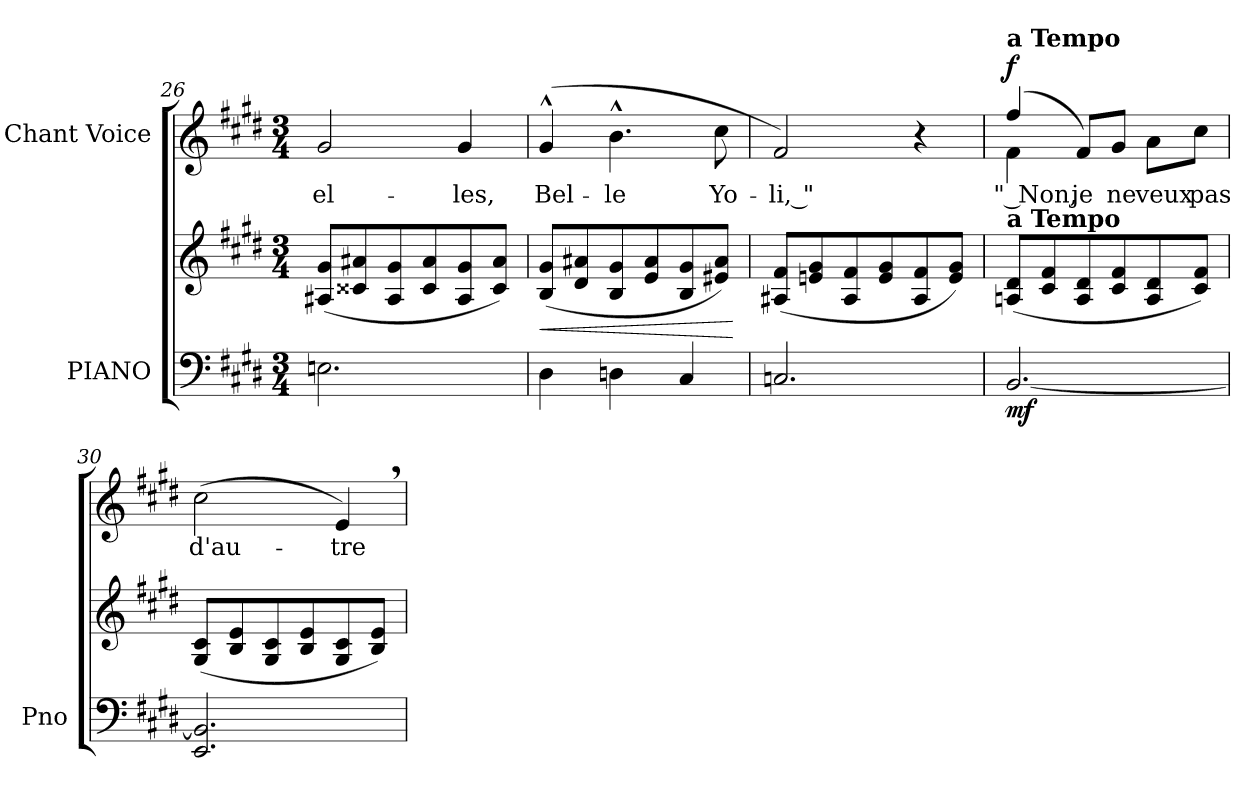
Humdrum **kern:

**kern	**kern	**dynam	**kern	**text	**dynam
*part2	*part2	*part2	*part1	*part1	*part1
*staff3	*staff2	*staff2/3	*staff1	*staff1	*staff1
*I"PIANO	*	*	*I"Chant Voice	*	*
*I'Pno	*	*	*	*	*
*clefF4	*clefG2	*	*clefG2	*	*
*k[f#c#g#d#]	*k[f#c#g#d#]	*	*k[f#c#g#d#]	*	*
*M3/4	*M3/4	*	*M3/4	*	*
=26	=26	=26	=26	=26	=26
2.En\	(8A#X/ 8g#/L	.	2g#/	el-	.
.	8c##X/ 8a#X/	.	.	.	.
.	8A#/ 8g#/	.	.	.	.
.	8c##/ 8a#/	.	.	.	.
.	8A#/ 8g#/	.	4g#/	-les,	.
.	8c##/ 8a#/J)	.	.	.	.
=27	=27	=27	=27	=27	=27
!	!	!LO:HP:b	!	!	!
4D#\	(8B/ 8g#/L	<	(4g#^^/	Bel-	.
.	8d#/ 8a#X/	.	.	.	.
4Dn\	8B/ 8g#/	.	4.b^^\	-le	.
.	8e/ 8a#/	.	.	.	.
4C#/	8B/ 8g#/	.	.	.	.
.	8e#X/ 8a#/J)	.	8cc#\	Yo-	.
.	.	[	.	.	.
=28	=28	=28	=28	=28	=28
2.Cn/	(8A#X/ 8f#/L	.	2f#/)	-li, "	.
.	8en/ 8g#/	.	.	.	.
.	8A#/ 8f#/	.	.	.	.
.	8e/ 8g#/	.	.	.	.
.	8A#/ 8f#/	.	4r	.	.
.	8e/ 8g#/J)	.	.	.	.
=29	=29	=29	=29	=29	=29
*	*	*	*^	*	*
!	!	!	!LO:TX:a:B:t=a Tempo	!	!	!
!	!LO:TX:a:B:t=a Tempo	!	!	!	!	!
!	!	!LO:DY:b=2	!	!	!	!LO:DY:a
[2.BB/	(8An/ 8d#/L	mf	(4ff#/	4f#\	" Non,	f
.	8c#/ 8f#/	.	.	.	.	.
.	8A/ 8d#/	.	8f#/L)	2ryy	je	.
.	8c#/ 8f#/	.	8g#/J	.	ne	.
.	8A/ 8d#/	.	8a\L	.	veux	.
.	8c#/ 8f#/J)	.	8cc#\J	.	pas	.
*	*	*	*v	*v	*	*
=30	=30	=30	=30	=30	=30
2.EE/ 2.BB/]	(8G#/ 8c#/L	.	(2cc#\	d'au-	.
.	8B/ 8e/	.	.	.	.
.	8G#/ 8c#/	.	.	.	.
.	8B/ 8e/	.	.	.	.
.	8G#/ 8c#/	.	4e,/)	-tre	.
.	8B/ 8e/J)	.	.	.	.
=	=	=	=	=	=
*-	*-	*-	*-	*-	*-
